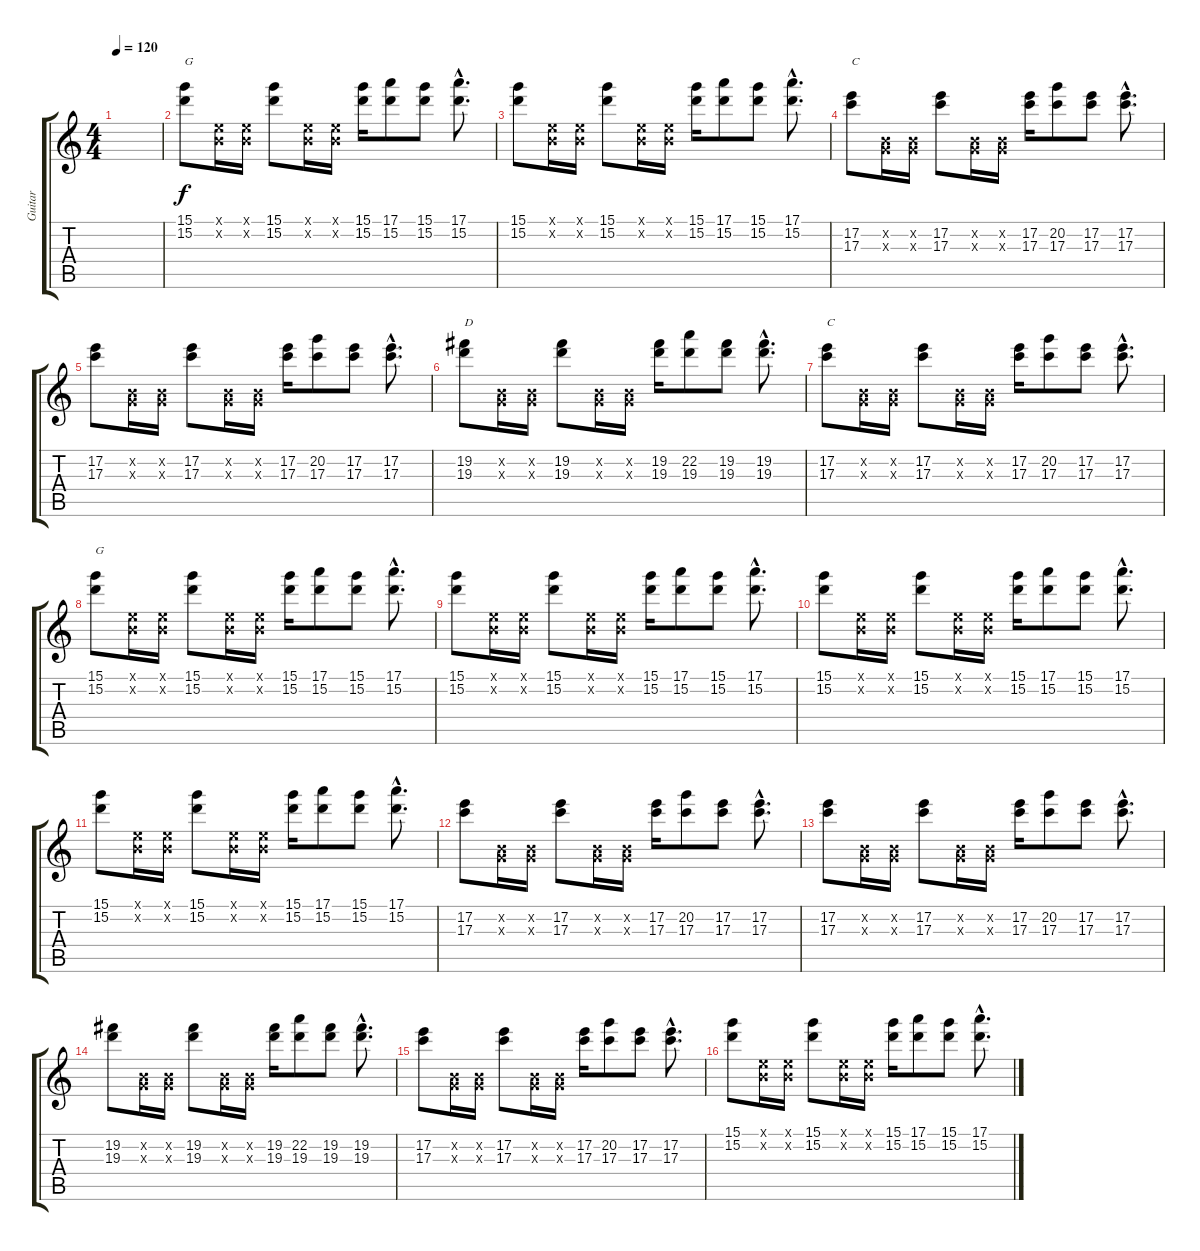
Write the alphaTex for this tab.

\track ("Guitar" "Guitar") {instrument electricguitarclean}
\staff {score tabs}
\tuning (E4 B3 G3 D3 A2 E2) {hide}
\ts (4 4)
\tempo 120
\clef g2
\ks c
|
(15.1 15.2).8{txt "G"} (0.1{x} 0.2{x}).16 (0.1{x} 0.2{x}).16 (15.1 15.2).8 (0.1{x} 0.2{x}).16 (0.1{x} 0.2{x}).16 (15.1 15.2).16 (17.1 15.2).8 (15.1 15.2).8 (17.1{hac} 15.2{hac}).8{d} |
(15.1 15.2).8 (0.1{x} 0.2{x}).16 (0.1{x} 0.2{x}).16 (15.1 15.2).8 (0.1{x} 0.2{x}).16 (0.1{x} 0.2{x}).16 (15.1 15.2).16 (17.1 15.2).8 (15.1 15.2).8 (17.1{hac} 15.2{hac}).8{d} |
(17.2 17.3).8{txt "C"} (0.2{x} 0.3{x}).16 (0.2{x} 0.3{x}).16 (17.2 17.3).8 (0.2{x} 0.3{x}).16 (0.2{x} 0.3{x}).16 (17.2 17.3).16 (20.2 17.3).8 (17.2 17.3).8 (17.2{hac} 17.3{hac}).8{d} |
(17.2 17.3).8 (0.2{x} 0.3{x}).16 (0.2{x} 0.3{x}).16 (17.2 17.3).8 (0.2{x} 0.3{x}).16 (0.2{x} 0.3{x}).16 (17.2 17.3).16 (20.2 17.3).8 (17.2 17.3).8 (17.2{hac} 17.3{hac}).8{d} |
(19.2 19.3).8{txt "D"} (0.2{x} 0.3{x}).16 (0.2{x} 0.3{x}).16 (19.2 19.3).8 (0.2{x} 0.3{x}).16 (0.2{x} 0.3{x}).16 (19.2 19.3).16 (22.2 19.3).8 (19.2 19.3).8 (19.2{hac} 19.3{hac}).8{d} |
(17.2 17.3).8{txt "C"} (0.2{x} 0.3{x}).16 (0.2{x} 0.3{x}).16 (17.2 17.3).8 (0.2{x} 0.3{x}).16 (0.2{x} 0.3{x}).16 (17.2 17.3).16 (20.2 17.3).8 (17.2 17.3).8 (17.2{hac} 17.3{hac}).8{d} |
(15.1 15.2).8{txt "G"} (0.1{x} 0.2{x}).16 (0.1{x} 0.2{x}).16 (15.1 15.2).8 (0.1{x} 0.2{x}).16 (0.1{x} 0.2{x}).16 (15.1 15.2).16 (17.1 15.2).8 (15.1 15.2).8 (17.1{hac} 15.2{hac}).8{d} |
(15.1 15.2).8 (0.1{x} 0.2{x}).16 (0.1{x} 0.2{x}).16 (15.1 15.2).8 (0.1{x} 0.2{x}).16 (0.1{x} 0.2{x}).16 (15.1 15.2).16 (17.1 15.2).8 (15.1 15.2).8 (17.1{hac} 15.2{hac}).8{d} |
(15.1 15.2).8 (0.1{x} 0.2{x}).16 (0.1{x} 0.2{x}).16 (15.1 15.2).8 (0.1{x} 0.2{x}).16 (0.1{x} 0.2{x}).16 (15.1 15.2).16 (17.1 15.2).8 (15.1 15.2).8 (17.1{hac} 15.2{hac}).8{d} |
(15.1 15.2).8 (0.1{x} 0.2{x}).16 (0.1{x} 0.2{x}).16 (15.1 15.2).8 (0.1{x} 0.2{x}).16 (0.1{x} 0.2{x}).16 (15.1 15.2).16 (17.1 15.2).8 (15.1 15.2).8 (17.1{hac} 15.2{hac}).8{d} |
(17.2 17.3).8 (0.2{x} 0.3{x}).16 (0.2{x} 0.3{x}).16 (17.2 17.3).8 (0.2{x} 0.3{x}).16 (0.2{x} 0.3{x}).16 (17.2 17.3).16 (20.2 17.3).8 (17.2 17.3).8 (17.2{hac} 17.3{hac}).8{d} |
(17.2 17.3).8 (0.2{x} 0.3{x}).16 (0.2{x} 0.3{x}).16 (17.2 17.3).8 (0.2{x} 0.3{x}).16 (0.2{x} 0.3{x}).16 (17.2 17.3).16 (20.2 17.3).8 (17.2 17.3).8 (17.2{hac} 17.3{hac}).8{d} |
(19.2 19.3).8 (0.2{x} 0.3{x}).16 (0.2{x} 0.3{x}).16 (19.2 19.3).8 (0.2{x} 0.3{x}).16 (0.2{x} 0.3{x}).16 (19.2 19.3).16 (22.2 19.3).8 (19.2 19.3).8 (19.2{hac} 19.3{hac}).8{d} |
(17.2 17.3).8 (0.2{x} 0.3{x}).16 (0.2{x} 0.3{x}).16 (17.2 17.3).8 (0.2{x} 0.3{x}).16 (0.2{x} 0.3{x}).16 (17.2 17.3).16 (20.2 17.3).8 (17.2 17.3).8 (17.2{hac} 17.3{hac}).8{d} |
(15.1 15.2).8 (0.1{x} 0.2{x}).16 (0.1{x} 0.2{x}).16 (15.1 15.2).8 (0.1{x} 0.2{x}).16 (0.1{x} 0.2{x}).16 (15.1 15.2).16 (17.1 15.2).8 (15.1 15.2).8 (17.1{hac} 15.2{hac}).8{d}
